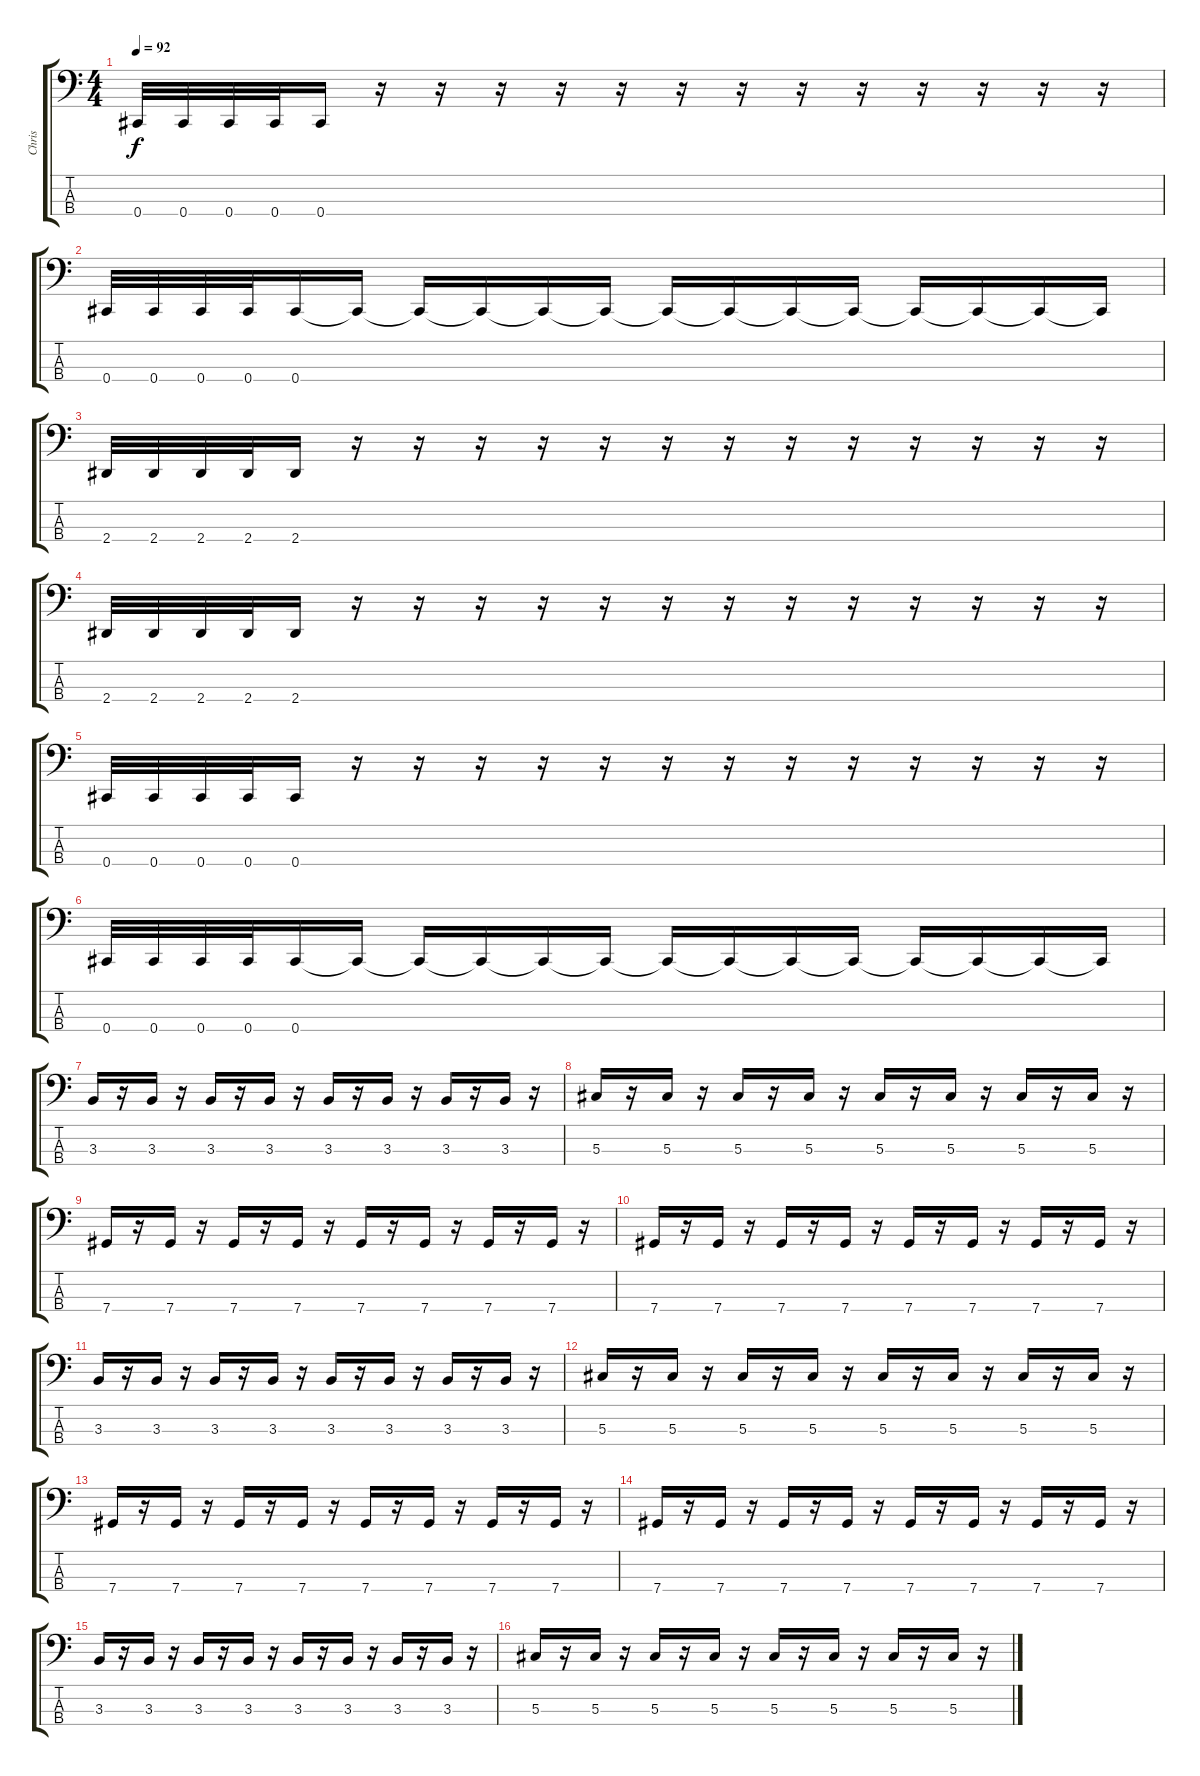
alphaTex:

\track ("Chris" "Chris") {instrument electricbasspick}
\staff {score tabs}
\tuning (Gb2 Db2 Ab1 Db1) {hide}
\ts (4 4)
\tempo 92
\clef f4
\ks c
0.4.32{dy f} 0.4.32 0.4.32 0.4.32 0.4.16 r.16 r.16 r.16 r.16 r.16 r.16 r.16 r.16 r.16 r.16 r.16 r.16 r.16 |
0.4.32 0.4.32 0.4.32 0.4.32 0.4.16 0.4{t}.16 0.4{t}.16 0.4{t}.16 0.4{t}.16 0.4{t}.16 0.4{t}.16 0.4{t}.16 0.4{t}.16 0.4{t}.16 0.4{t}.16 0.4{t}.16 0.4{t}.16 0.4{t}.16 |
2.4.32 2.4.32 2.4.32 2.4.32 2.4.16 r.16 r.16 r.16 r.16 r.16 r.16 r.16 r.16 r.16 r.16 r.16 r.16 r.16 |
2.4.32 2.4.32 2.4.32 2.4.32 2.4.16 r.16 r.16 r.16 r.16 r.16 r.16 r.16 r.16 r.16 r.16 r.16 r.16 r.16 |
0.4.32 0.4.32 0.4.32 0.4.32 0.4.16 r.16 r.16 r.16 r.16 r.16 r.16 r.16 r.16 r.16 r.16 r.16 r.16 r.16 |
0.4.32 0.4.32 0.4.32 0.4.32 0.4.16 0.4{t}.16 0.4{t}.16 0.4{t}.16 0.4{t}.16 0.4{t}.16 0.4{t}.16 0.4{t}.16 0.4{t}.16 0.4{t}.16 0.4{t}.16 0.4{t}.16 0.4{t}.16 0.4{t}.16 |
3.3.16 r.16 3.3.16 r.16 3.3.16 r.16 3.3.16 r.16 3.3.16 r.16 3.3.16 r.16 3.3.16 r.16 3.3.16 r.16 |
5.3.16 r.16 5.3.16 r.16 5.3.16 r.16 5.3.16 r.16 5.3.16 r.16 5.3.16 r.16 5.3.16 r.16 5.3.16 r.16 |
7.4.16 r.16 7.4.16 r.16 7.4.16 r.16 7.4.16 r.16 7.4.16 r.16 7.4.16 r.16 7.4.16 r.16 7.4.16 r.16 |
7.4.16 r.16 7.4.16 r.16 7.4.16 r.16 7.4.16 r.16 7.4.16 r.16 7.4.16 r.16 7.4.16 r.16 7.4.16 r.16 |
3.3.16 r.16 3.3.16 r.16 3.3.16 r.16 3.3.16 r.16 3.3.16 r.16 3.3.16 r.16 3.3.16 r.16 3.3.16 r.16 |
5.3.16 r.16 5.3.16 r.16 5.3.16 r.16 5.3.16 r.16 5.3.16 r.16 5.3.16 r.16 5.3.16 r.16 5.3.16 r.16 |
7.4.16 r.16 7.4.16 r.16 7.4.16 r.16 7.4.16 r.16 7.4.16 r.16 7.4.16 r.16 7.4.16 r.16 7.4.16 r.16 |
7.4.16 r.16 7.4.16 r.16 7.4.16 r.16 7.4.16 r.16 7.4.16 r.16 7.4.16 r.16 7.4.16 r.16 7.4.16 r.16 |
3.3.16 r.16 3.3.16 r.16 3.3.16 r.16 3.3.16 r.16 3.3.16 r.16 3.3.16 r.16 3.3.16 r.16 3.3.16 r.16 |
5.3.16 r.16 5.3.16 r.16 5.3.16 r.16 5.3.16 r.16 5.3.16 r.16 5.3.16 r.16 5.3.16 r.16 5.3.16 r.16
